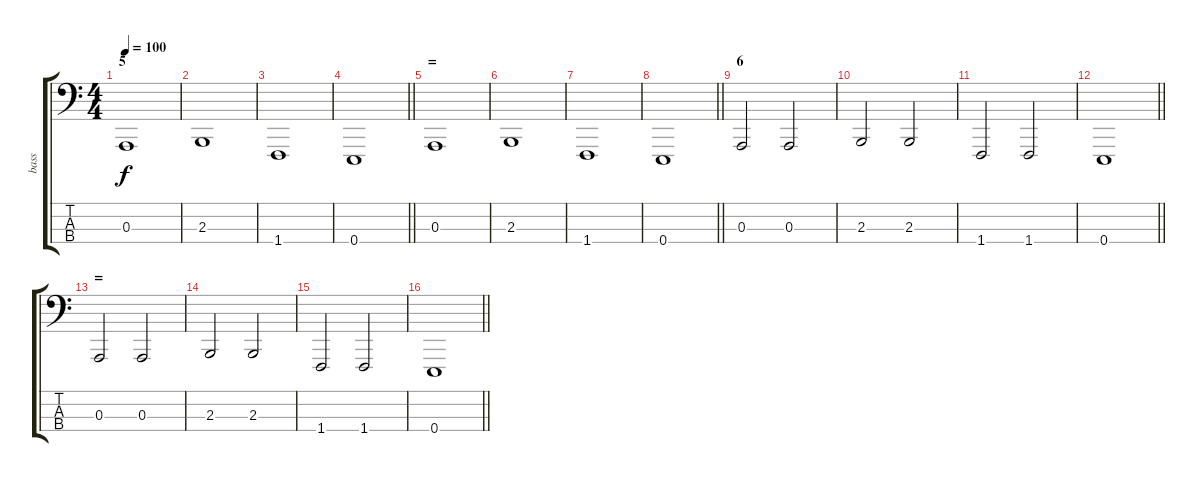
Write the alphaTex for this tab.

\track ("bass" "bass") {instrument brightacousticpiano}
\staff {score tabs}
\tuning (G2 D2 A1 E1) {hide}
\ts (4 4)
\section ("" "5")
\tempo 100
\clef f4
\ks c
0.3.1{dy f} |
2.3.1 |
1.4.1 |
\barLineRight lightlight
0.4.1 |
\section ("" "=")
0.3.1 |
2.3.1 |
1.4.1 |
\barLineRight lightlight
0.4.1 |
\section ("" "6")
0.3.2 0.3.2 |
2.3.2 2.3.2 |
1.4.2 1.4.2 |
\barLineRight lightlight
0.4.1 |
\section ("" "=")
0.3.2 0.3.2 |
2.3.2 2.3.2 |
1.4.2 1.4.2 |
\barLineRight lightlight
0.4.1
